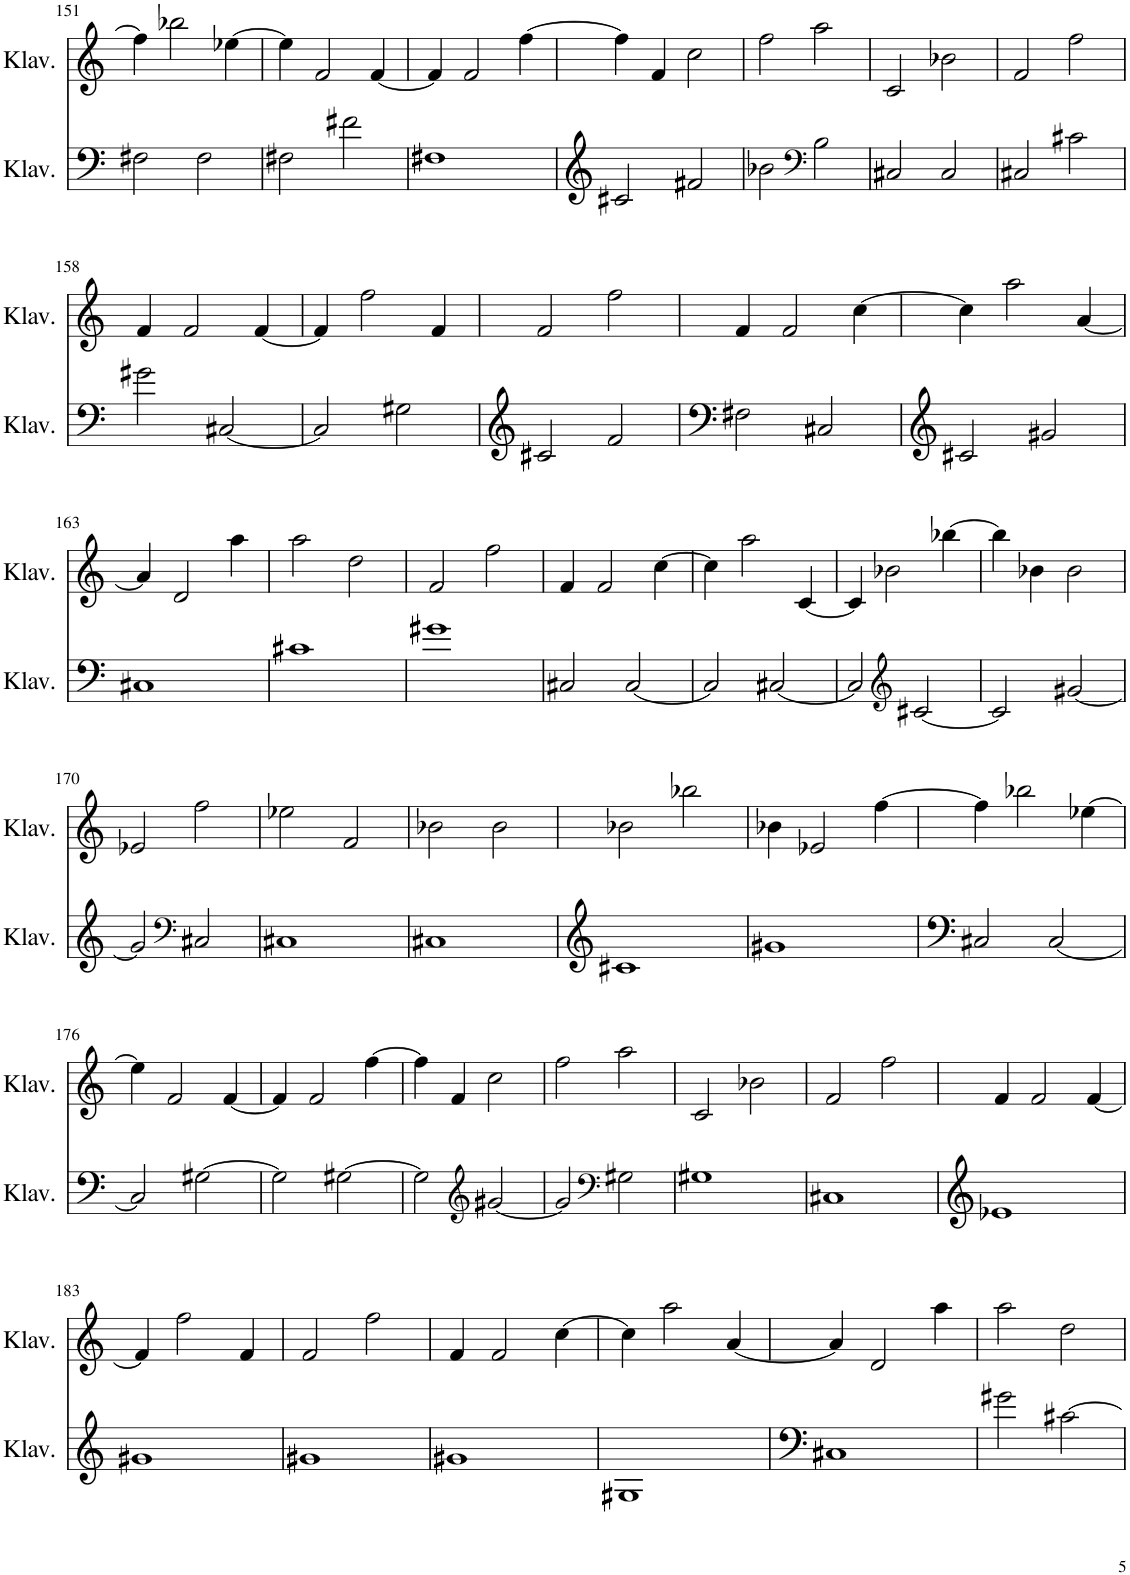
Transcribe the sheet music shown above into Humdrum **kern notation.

**kern	**kern
*part2	*part1
*staff2	*staff1
*I"Klavier	*I"Klavier
*I'Klav.	*I'Klav.
!!LO:PB:g=z
*clefG2	*clefG2
*k[]	*k[]
*M4/4	*M4/4
=151	=151
2F#X\	4ff\]
.	2bb-X\
2F#\	.
.	[4ee-X\
=152	=152
2F#X\	4ee-\]
.	2f/
2f#X\	.
.	[4f/
=153	=153
1F#X	4f/]
.	2f/
.	[4ff\
=154	=154
2c#X/	4ff\]
.	4f/
2f#X/	2cc\
=155	=155
2b-X\	2ff\
*clefF4	*
2B\	2aa\
=156	=156
2C#X/	2c/
2C#/	2b-X\
=157	=157
2C#X/	2f/
2c#X\	2ff\
!!LO:LB:g=z
=158	=158
2g#X\	4f/
.	2f/
[2C#X/	.
.	[4f/
=159	=159
2C#/]	4f/]
.	2ff\
2G#X\	.
.	4f/
=160	=160
2c#X/	2f/
2f/	2ff\
=161	=161
2F#X\	4f/
.	2f/
2C#X/	.
.	[4cc\
=162	=162
2c#X/	4cc\]
.	2aa\
2g#X/	.
.	[4a/
!!LO:LB:g=z
=163	=163
1C#X	4a/]
.	2d/
.	4aa\
=164	=164
1c#X	2aa\
.	2dd\
=165	=165
1g#X	2f/
.	2ff\
=166	=166
2C#X/	4f/
.	2f/
[2C#/	.
.	[4cc\
=167	=167
2C#/]	4cc\]
.	2aa\
[2C#X/	.
.	[4c/
=168	=168
2C#/]	4c/]
.	2b-X\
*clefG2	*
[2c#X/	.
.	[4bb-X\
=169	=169
2c#/]	4bb-\]
.	4b-X\
[2g#X/	2b-\
!!LO:LB:g=z
=170	=170
2g#/]	2e-X/
*clefF4	*
2C#X/	2ff\
=171	=171
1C#X	2ee-X\
.	2f/
=172	=172
1C#X	2b-X\
.	2b-\
=173	=173
1c#X	2b-X\
.	2bb-X\
=174	=174
1g#X	4b-X\
.	2e-X/
.	[4ff\
=175	=175
2C#X/	4ff\]
.	2bb-X\
[2C#/	.
.	[4ee-X\
!!LO:LB:g=z
=176	=176
2C#/]	4ee-\]
.	2f/
[2G#X\	.
.	[4f/
=177	=177
2G#\]	4f/]
.	2f/
[2G#X\	.
.	[4ff\
=178	=178
2G#\]	4ff\]
.	4f/
*clefG2	*
[2g#X/	2cc\
=179	=179
2g#/]	2ff\
*clefF4	*
2G#X\	2aa\
=180	=180
1G#X	2c/
.	2b-X\
=181	=181
1C#X	2f/
.	2ff\
=182	=182
1e-X	4f/
.	2f/
.	[4f/
!!LO:LB:g=z
=183	=183
1g#X	4f/]
.	2ff\
.	4f/
=184	=184
1g#X	2f/
.	2ff\
=185	=185
1g#X	4f/
.	2f/
.	[4cc\
=186	=186
1G#X	4cc\]
.	2aa\
.	[4a/
=187	=187
1C#X	4a/]
.	2d/
.	4aa\
=188	=188
2g#X\	2aa\
[2c#X\	2dd\
=	=
*-	*-
